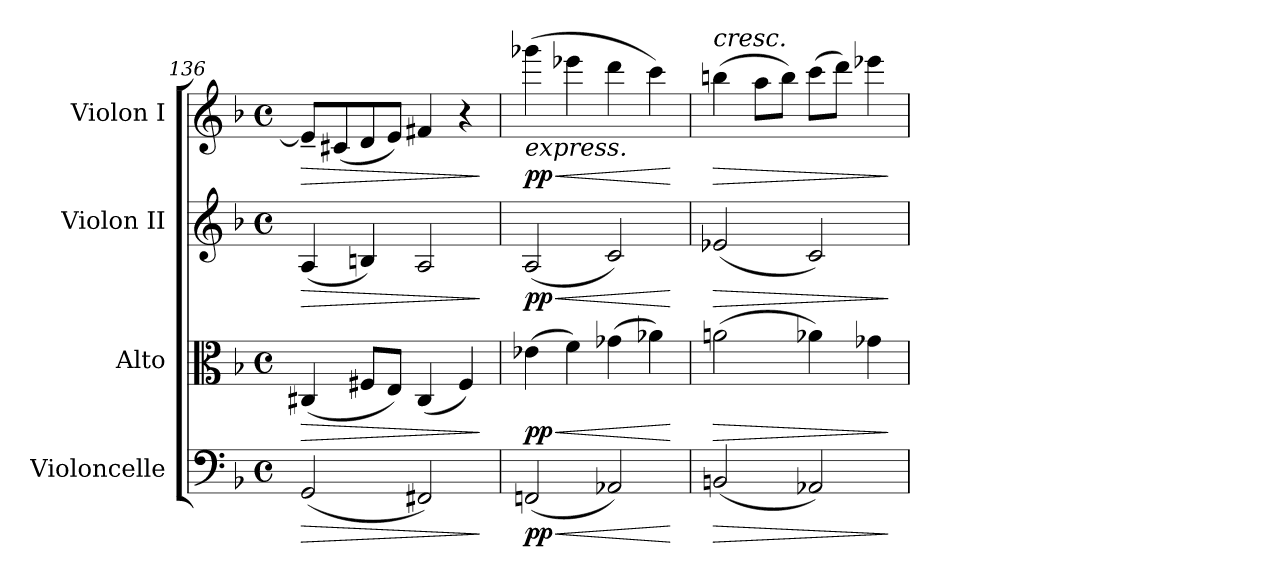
**kern	**dynam	**kern	**dynam	**kern	**dynam	**kern	**dynam
*part4	*part4	*part3	*part3	*part2	*part2	*part1	*part1
*staff4	*staff4	*staff3	*staff3	*staff2	*staff2	*staff1	*staff1
*I"Violoncelle	*	*I"Alto	*	*I"Violon II	*	*I"Violon I	*
*I'Vc	*	*	*	*I'Vln	*	*I'Vln	*
*clefF4	*	*clefC3	*	*clefG2	*	*clefG2	*
*k[b-]	*	*k[b-]	*	*k[b-]	*	*k[b-]	*
*M4/4	*	*M4/4	*	*M4/4	*	*M4/4	*
*met(c)	*	*met(c)	*	*met(c)	*	*met(c)	*
=136	=136	=136	=136	=136	=136	=136	=136
!	!LO:HP:b	!	!LO:HP:b	!	!LO:HP:b	!	!LO:HP:b
(<2GG/	>	(<4C#X/	>	(<4A/	>	8e~/L]	>
.	.	.	.	.	.	(<8c#X/	.
.	.	8F#X/L	.	4Bn/)	.	8d/	.
.	.	8E/J)	.	.	.	8e/J)	.
2FF#X/)	.	(<4C#/	.	2A/	.	4f#X/	.
.	.	4F#/)	.	.	.	4r	.
.	]	.	]	.	]	.	]
=137	=137	=137	=137	=137	=137	=137	=137
!	!	!	!	!	!	!LO:TX:b:i:t=express.	!
!	!LO:HP:b	!	!LO:HP:b	!	!LO:HP:b	!	!LO:HP:b
!	!LO:DY:n=1:b	!	!LO:DY:n=1:b	!	!LO:DY:n=1:b	!	!LO:DY:n=1:b
(<2FFn/	< pp	(>4e-X\	< pp	(<2A/	< pp	(>4ggg-X\	< pp
.	.	4f\)	.	.	.	4eee-X\	.
2AA-X/)	.	(>4g-X\	.	2c/)	.	4ddd\	.
.	.	4a-X\)	.	.	.	4ccc\)	.
.	[	.	[	.	[	.	[
=138	=138	=138	=138	=138	=138	=138	=138
!	!	!	!	!	!	!LO:TX:a:i:t=cresc.	!
!	!LO:HP:b	!	!LO:HP:b	!	!LO:HP:b	!	!LO:HP:b
(<2BBn/	>	(>2an\	>	(<2e-X/	>	(>4bbn\	>
.	.	.	.	.	.	8aa\L	.
.	.	.	.	.	.	8bb\J)	.
2AA-X/)	.	4a-X\)	.	2c/)	.	(>8ccc\L	.
.	.	.	.	.	.	8ddd\J)	.
.	.	4g-X\	.	.	.	4eee-X\	.
.	]	.	]	.	]	.	]
=	=	=	=	=	=	=	=
*-	*-	*-	*-	*-	*-	*-	*-
